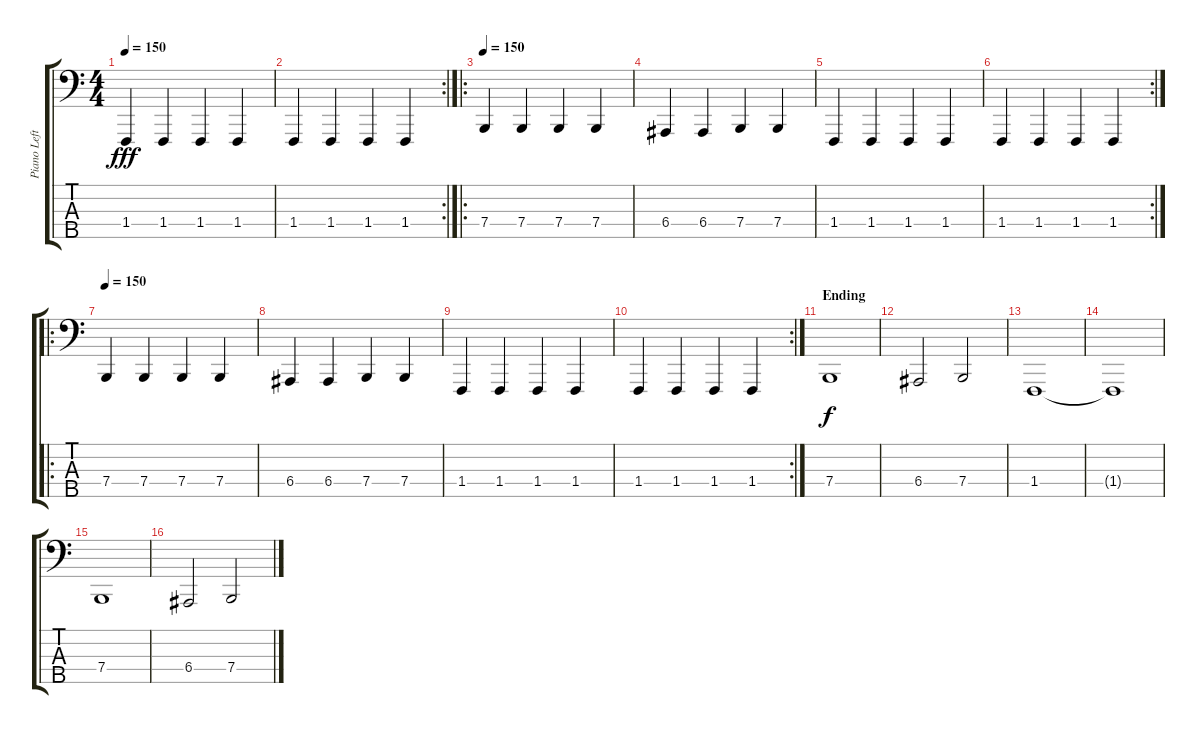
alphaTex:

\track ("Piano Left Hand" "Piano Left") {instrument acousticgrandpiano}
\staff {score tabs}
\tuning (G2 D2 A1 E1 B0) {hide}
\ts (4 4)
\tempo 150
\clef f4
\ks c
1.4.4{dy fff} 1.4.4 1.4.4 1.4.4 |
\rc 2
1.4.4 1.4.4 1.4.4 1.4.4 |
\ro
\tempo 150
7.4.4{volume 16} 7.4.4 7.4.4 7.4.4 |
6.4.4 6.4.4 7.4.4 7.4.4 |
1.4.4 1.4.4 1.4.4 1.4.4 |
\rc 2
1.4.4 1.4.4 1.4.4 1.4.4 |
\ro
\tempo 150
7.4.4{volume 16} 7.4.4 7.4.4 7.4.4 |
6.4.4 6.4.4 7.4.4 7.4.4 |
1.4.4 1.4.4 1.4.4 1.4.4 |
\rc 2
1.4.4 1.4.4 1.4.4 1.4.4 |
\section ("" "Ending")
7.4.1{dy f} |
6.4.2 7.4.2 |
1.4.1 |
1.4{t}.1 |
7.4.1 |
6.4.2 7.4.2
